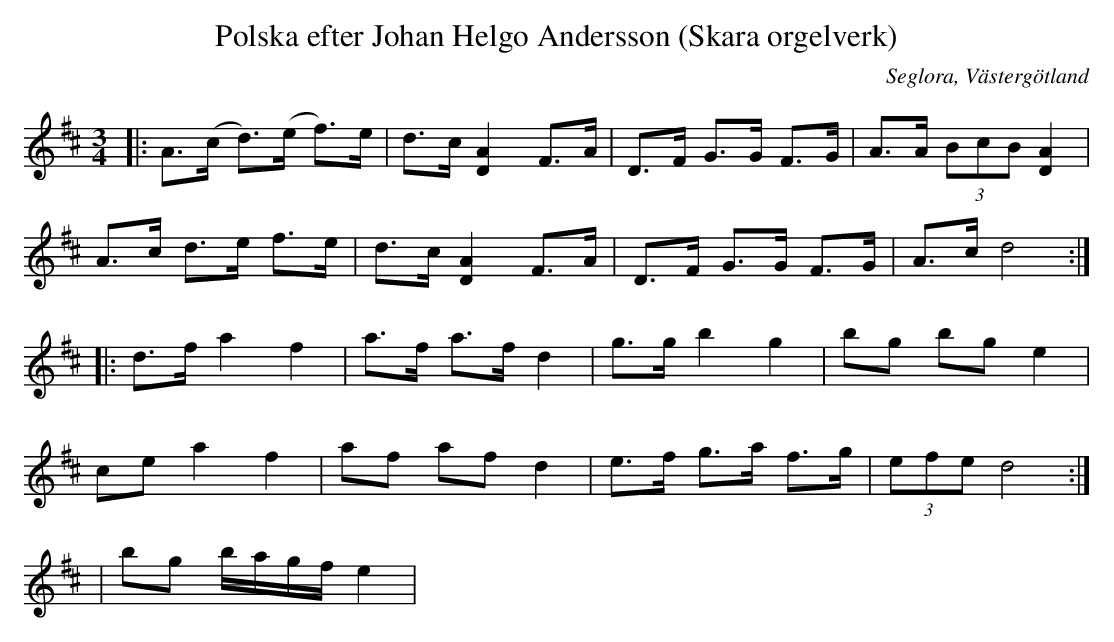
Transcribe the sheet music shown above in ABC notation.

X:1
T:Polska efter Johan Helgo Andersson (Skara orgelverk)
O:Seglora, Västergötland
M:3/4
L:1/8
K:D
|: A>(c d>)(e f>)e| d>c [A2D2] F>A | D>F G>G F>G | A>A (3BcB [A2D2] |
   A>c d>e f>e| d>c [A2D2] F>A | D>F G>G F>G | A>c d4 :|
|: d>f a2 f2 | a>f a>f d2 | g>g b2 g2 | bg bg e2 |
ce a2 f2 | af af d2 | e>f g>a f>g | (3efe d4 :|
| bg b/2a/2g/2f/2 e2 |$
